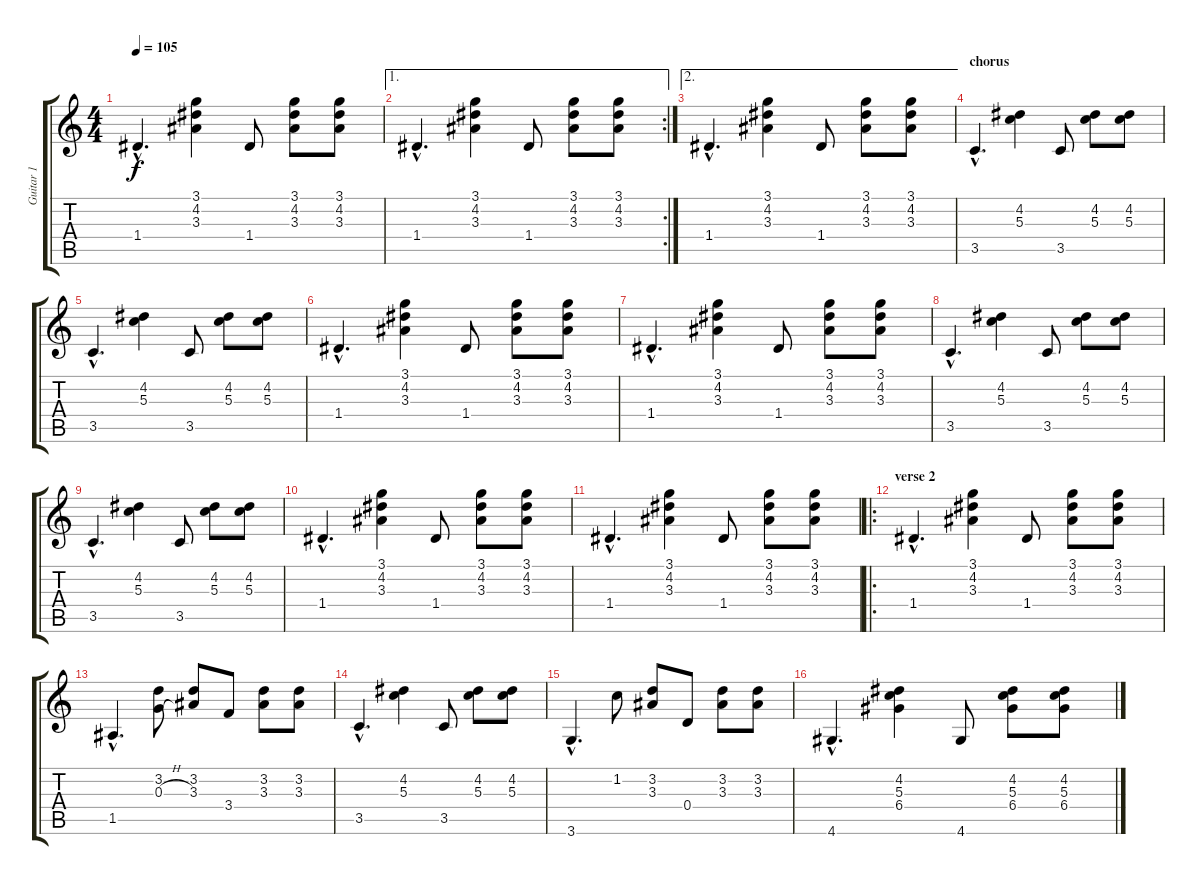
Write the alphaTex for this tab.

\track ("Guitar 1" "Guitar 1") {instrument acousticguitarnylon}
\staff {score tabs}
\tuning (E4 B3 G3 D3 A2 E2) {hide}
\ts (4 4)
\tempo 105
\clef g2
\ks c
1.4{hac}.4{d dy f} (3.1 4.2 3.3).4 1.4.8 (3.1 4.2 3.3).8 (3.1 4.2 3.3).8 |
\ae 1
\rc 2
1.4{hac}.4{d} (3.1 4.2 3.3).4 1.4.8 (3.1 4.2 3.3).8 (3.1 4.2 3.3).8 |
\ae 2
1.4{hac}.4{d} (3.1 4.2 3.3).4 1.4.8 (3.1 4.2 3.3).8 (3.1 4.2 3.3).8 |
\section ("" "chorus")
3.5{hac}.4{d} (4.2 5.3).4 3.5.8 (4.2 5.3).8 (4.2 5.3).8 |
3.5{hac}.4{d} (4.2 5.3).4 3.5.8 (4.2 5.3).8 (4.2 5.3).8 |
1.4{hac}.4{d} (3.1 4.2 3.3).4 1.4.8 (3.1 4.2 3.3).8 (3.1 4.2 3.3).8 |
1.4{hac}.4{d} (3.1 4.2 3.3).4 1.4.8 (3.1 4.2 3.3).8 (3.1 4.2 3.3).8 |
3.5{hac}.4{d} (4.2 5.3).4 3.5.8 (4.2 5.3).8 (4.2 5.3).8 |
3.5{hac}.4{d} (4.2 5.3).4 3.5.8 (4.2 5.3).8 (4.2 5.3).8 |
1.4{hac}.4{d} (3.1 4.2 3.3).4 1.4.8 (3.1 4.2 3.3).8 (3.1 4.2 3.3).8 |
1.4{hac}.4{d} (3.1 4.2 3.3).4 1.4.8 (3.1 4.2 3.3).8 (3.1 4.2 3.3).8 |
\ro
\section ("" "verse 2")
1.4{hac}.4{d} (3.1 4.2 3.3).4 1.4.8 (3.1 4.2 3.3).8 (3.1 4.2 3.3).8 |
1.5{hac}.4{d} (3.2 0.3{h}).8 (3.2 3.3).8 3.4.8 (3.2 3.3).8 (3.2 3.3).8 |
3.5{hac}.4{d} (4.2 5.3).4 3.5.8 (4.2 5.3).8 (4.2 5.3).8 |
3.6{hac}.4{d} 1.2.8 (3.2 3.3).8 0.4.8 (3.2 3.3).8 (3.2 3.3).8 |
4.6{hac}.4{d} (4.2 5.3 6.4).4 4.6.8 (4.2 5.3 6.4).8 (4.2 5.3 6.4).8
